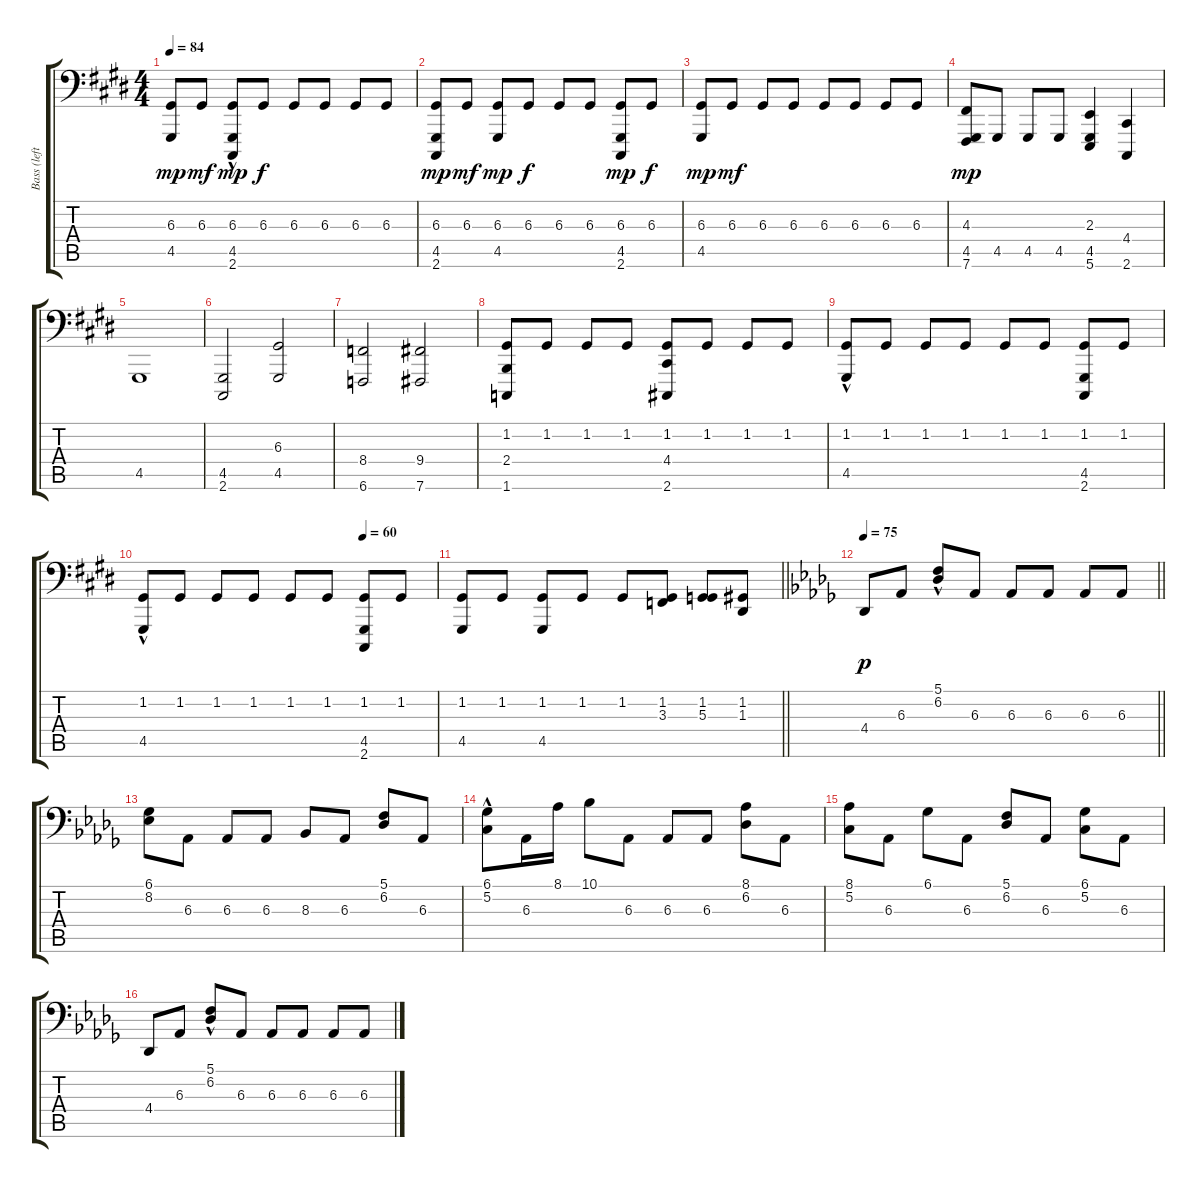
\track ("Bass (left hand)" "Bass (left") {instrument brightacousticpiano}
\staff {score tabs}
\tuning (C3 G2 D2 A1 E1 B0) {hide}
\ts (4 4)
\tempo 84
\clef f4
\ks c#minor
(6.3 4.5).8{dy mp} 6.3.8{dy mf} (6.3 4.5{hac} 2.6{hac}).8{dy mp} 6.3.8{dy f} 6.3.8 6.3.8 6.3.8 6.3.8 |
(6.3 4.5 2.6).8{dy mp} 6.3.8{dy mf} (6.3 4.5).8{dy mp} 6.3.8{dy f} 6.3.8 6.3.8 (6.3 4.5 2.6).8{dy mp} 6.3.8{dy f} |
(6.3 4.5).8{dy mp} 6.3.8{dy mf} 6.3.8 6.3.8 6.3.8 6.3.8 6.3.8 6.3.8 |
(4.3 4.5 7.6).8{dy mp} 4.5.8 4.5.8 4.5.8 (2.3 4.5 5.6).4 (4.4 2.6).4 |
4.5.1 |
(4.5 2.6).2 (6.3 4.5).2 |
(8.4 6.6).2 (9.4 7.6).2 |
(1.2 2.4 1.6).8 1.2.8 1.2.8 1.2.8 (1.2 4.4 2.6).8 1.2.8 1.2.8 1.2.8 |
(1.2 4.5{hac}).8 1.2.8 1.2.8 1.2.8 1.2.8 1.2.8 (1.2 4.5 2.6).8 1.2.8 |
\tempo (60 0.75)
(1.2 4.5{hac}).8 1.2.8 1.2.8 1.2.8 1.2.8 1.2.8 (1.2 4.5 2.6).8 1.2.8 |
\barLineRight lightlight
(1.2 4.5).8 1.2.8 (1.2 4.5).8 1.2.8 1.2.8 (1.2 3.3).8 (1.2 5.3).8 (1.2 1.3).8 |
\tempo 75
\barLineRight lightlight
\ks db
4.4.8{dy p} 6.3.8 (5.1{hac} 6.2{hac}).8 6.3.8 6.3.8 6.3.8 6.3.8 6.3.8 |
(6.1 8.2).8 6.3.8 6.3.8 6.3.8 8.3.8 6.3.8 (5.1 6.2).8 6.3.8 |
(6.1 5.2{hac}).8 6.3.16 8.1.16 10.1.8 6.3.8 6.3.8 6.3.8 (8.1 6.2).8 6.3.8 |
(8.1 5.2).8 6.3.8 6.1.8 6.3.8 (5.1 6.2).8 6.3.8 (6.1 5.2).8 6.3.8 |
4.4.8 6.3.8 (5.1{hac} 6.2{hac}).8 6.3.8 6.3.8 6.3.8 6.3.8 6.3.8
